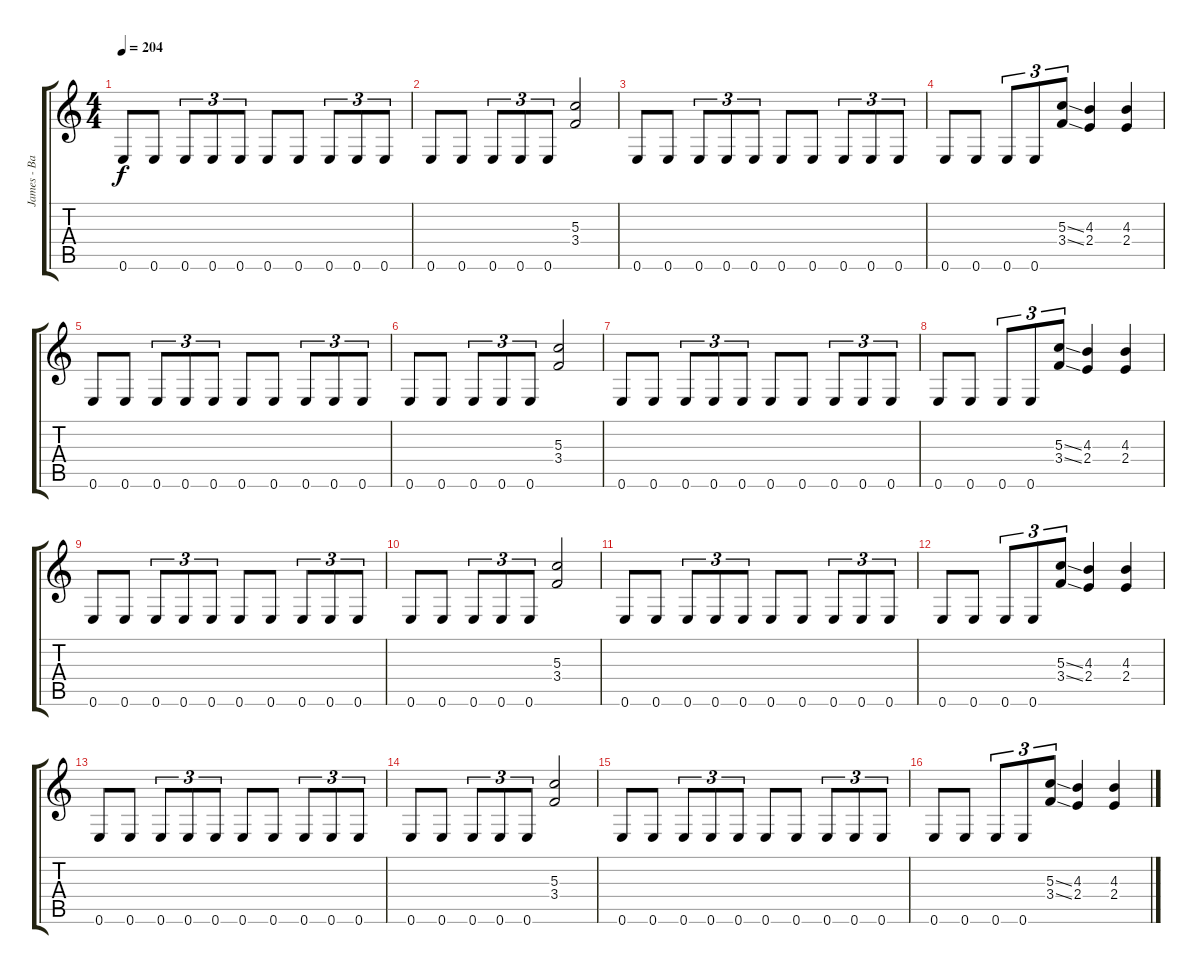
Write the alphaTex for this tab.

\track ("James - Back Guitar" "James - Ba") {solo instrument overdrivenguitar}
\staff {score tabs}
\tuning (E4 B3 G3 D3 A2 E2) {hide}
\ts (4 4)
\tempo 204
\clef g2
\ks c
0.6.8{dy f} 0.6.8 0.6.8{tu (3 2)} 0.6.8{tu (3 2)} 0.6.8{tu (3 2)} 0.6.8 0.6.8 0.6.8{tu (3 2)} 0.6.8{tu (3 2)} 0.6.8{tu (3 2)} |
0.6.8 0.6.8 0.6.8{tu (3 2)} 0.6.8{tu (3 2)} 0.6.8{tu (3 2)} (5.3 3.4).2 |
0.6.8 0.6.8 0.6.8{tu (3 2)} 0.6.8{tu (3 2)} 0.6.8{tu (3 2)} 0.6.8 0.6.8 0.6.8{tu (3 2)} 0.6.8{tu (3 2)} 0.6.8{tu (3 2)} |
0.6.8 0.6.8 0.6.8{tu (3 2)} 0.6.8{tu (3 2)} (5.3{ss} 3.4{ss}).8{tu (3 2)} (4.3 2.4).4 (4.3 2.4).4 |
0.6.8 0.6.8 0.6.8{tu (3 2)} 0.6.8{tu (3 2)} 0.6.8{tu (3 2)} 0.6.8 0.6.8 0.6.8{tu (3 2)} 0.6.8{tu (3 2)} 0.6.8{tu (3 2)} |
0.6.8 0.6.8 0.6.8{tu (3 2)} 0.6.8{tu (3 2)} 0.6.8{tu (3 2)} (5.3 3.4).2 |
0.6.8 0.6.8 0.6.8{tu (3 2)} 0.6.8{tu (3 2)} 0.6.8{tu (3 2)} 0.6.8 0.6.8 0.6.8{tu (3 2)} 0.6.8{tu (3 2)} 0.6.8{tu (3 2)} |
0.6.8 0.6.8 0.6.8{tu (3 2)} 0.6.8{tu (3 2)} (5.3{ss} 3.4{ss}).8{tu (3 2)} (4.3 2.4).4 (4.3 2.4).4 |
0.6.8 0.6.8 0.6.8{tu (3 2)} 0.6.8{tu (3 2)} 0.6.8{tu (3 2)} 0.6.8 0.6.8 0.6.8{tu (3 2)} 0.6.8{tu (3 2)} 0.6.8{tu (3 2)} |
0.6.8 0.6.8 0.6.8{tu (3 2)} 0.6.8{tu (3 2)} 0.6.8{tu (3 2)} (5.3 3.4).2 |
0.6.8 0.6.8 0.6.8{tu (3 2)} 0.6.8{tu (3 2)} 0.6.8{tu (3 2)} 0.6.8 0.6.8 0.6.8{tu (3 2)} 0.6.8{tu (3 2)} 0.6.8{tu (3 2)} |
0.6.8 0.6.8 0.6.8{tu (3 2)} 0.6.8{tu (3 2)} (5.3{ss} 3.4{ss}).8{tu (3 2)} (4.3 2.4).4 (4.3 2.4).4 |
0.6.8 0.6.8 0.6.8{tu (3 2)} 0.6.8{tu (3 2)} 0.6.8{tu (3 2)} 0.6.8 0.6.8 0.6.8{tu (3 2)} 0.6.8{tu (3 2)} 0.6.8{tu (3 2)} |
0.6.8 0.6.8 0.6.8{tu (3 2)} 0.6.8{tu (3 2)} 0.6.8{tu (3 2)} (5.3 3.4).2 |
0.6.8 0.6.8 0.6.8{tu (3 2)} 0.6.8{tu (3 2)} 0.6.8{tu (3 2)} 0.6.8 0.6.8 0.6.8{tu (3 2)} 0.6.8{tu (3 2)} 0.6.8{tu (3 2)} |
0.6.8 0.6.8 0.6.8{tu (3 2)} 0.6.8{tu (3 2)} (5.3{ss} 3.4{ss}).8{tu (3 2)} (4.3 2.4).4 (4.3 2.4).4
